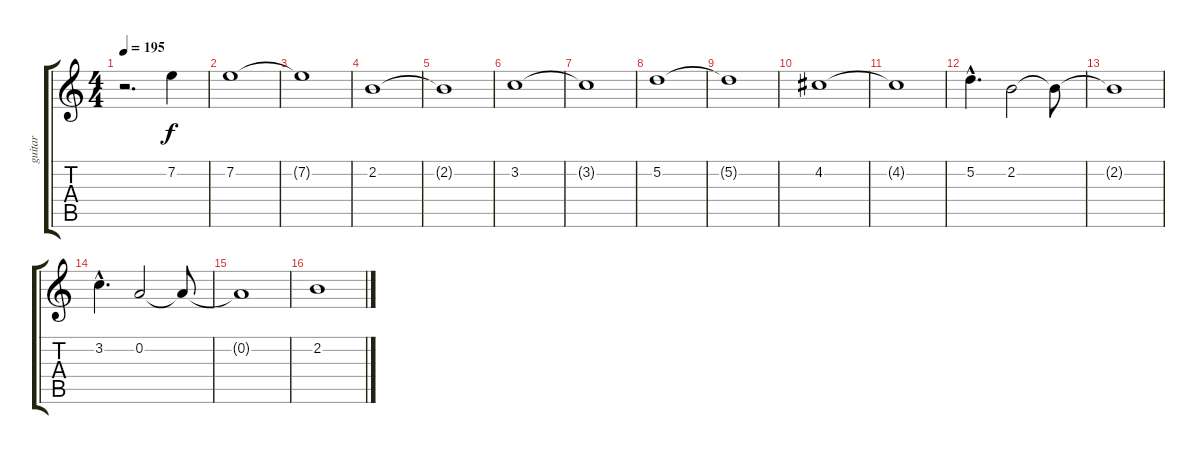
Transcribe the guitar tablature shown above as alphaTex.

\track ("guitar" "guitar") {instrument distortionguitar}
\staff {score tabs}
\tuning (D4 A3 F3 C3 G2 D2) {hide}
\ts (4 4)
\tempo 195
\clef g2
\ks c
r.2{d dy f volume 0} 7.2.4{volume 14} |
7.2.1 |
7.2{t}.1 |
2.2.1 |
2.2{t}.1 |
3.2.1 |
3.2{t}.1 |
5.2.1 |
5.2{t}.1 |
4.2.1 |
4.2{t}.1 |
5.2{hac}.4{d} 2.2.2 2.2{t}.8 |
2.2{t}.1 |
3.2{hac}.4{d} 0.2.2 0.2{t}.8 |
0.2{t}.1 |
2.2.1
